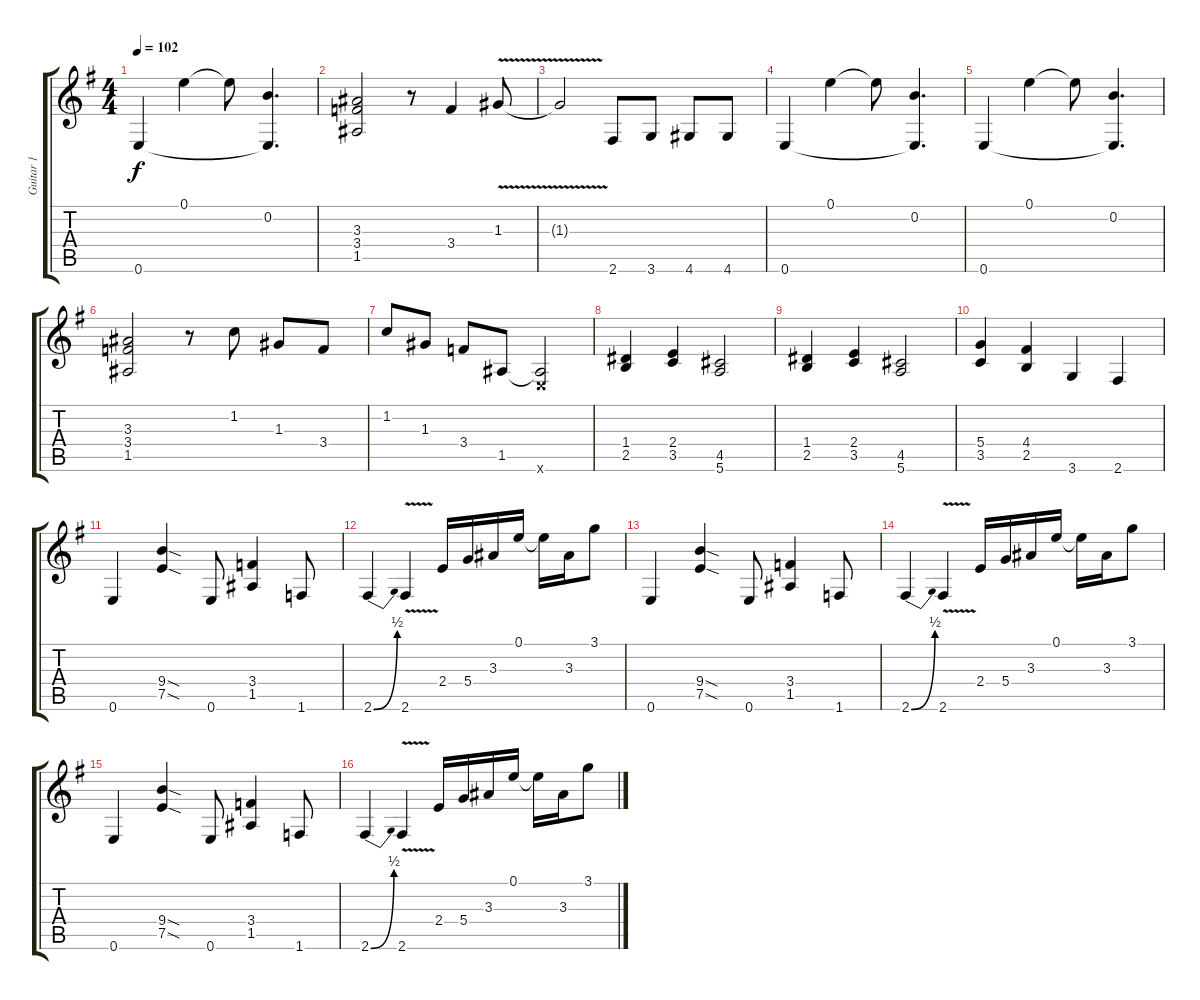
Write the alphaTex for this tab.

\track ("Guitar 1" "Guitar 1") {instrument acousticguitarsteel}
\staff {score tabs}
\tuning (E4 B3 G3 D3 A2 E2) {hide}
\ts (4 4)
\tempo 102
\clef g2
\ks g
0.6.4{dy f} 0.1.4 0.1{t}.8 (0.2 0.6{t}).4{d} |
(3.3 3.4 1.5).2 r.8 3.4.4 1.3{v}.8 |
1.3{t}.2 2.6.8 3.6.8 4.6.8 4.6.8 |
0.6.4 0.1.4 0.1{t}.8 (0.2 0.6{t}).4{d} |
0.6.4 0.1.4 0.1{t}.8 (0.2 0.6{t}).4{d} |
(3.3 3.4 1.5).2 r.8 1.2.8 1.3.8 3.4.8 |
1.2.8 1.3.8 3.4.8 1.5.8 (1.5{t} 0.6{x}).2 |
(1.4 2.5).4 (2.4 3.5).4 (4.5 5.6).2 |
(1.4 2.5).4 (2.4 3.5).4 (4.5 5.6).2 |
(5.4 3.5).4 (4.4 2.5).4 3.6.4 2.6.4 |
0.6.4 (9.4{sod} 7.5{sod}).4 0.6.8 (3.4 1.5).4 1.6.8 |
2.6{be (bend 0 0 60 2)}.4 2.6{v}.4 2.4.16 5.4.16 3.3.16 0.1.16 0.1{t}.16 3.3.16 3.1.8 |
0.6.4 (9.4{sod} 7.5{sod}).4 0.6.8 (3.4 1.5).4 1.6.8 |
2.6{be (bend 0 0 60 2)}.4 2.6{v}.4 2.4.16 5.4.16 3.3.16 0.1.16 0.1{t}.16 3.3.16 3.1.8 |
0.6.4 (9.4{sod} 7.5{sod}).4 0.6.8 (3.4 1.5).4 1.6.8 |
2.6{be (bend 0 0 60 2)}.4 2.6{v}.4 2.4.16 5.4.16 3.3.16 0.1.16 0.1{t}.16 3.3.16 3.1.8
